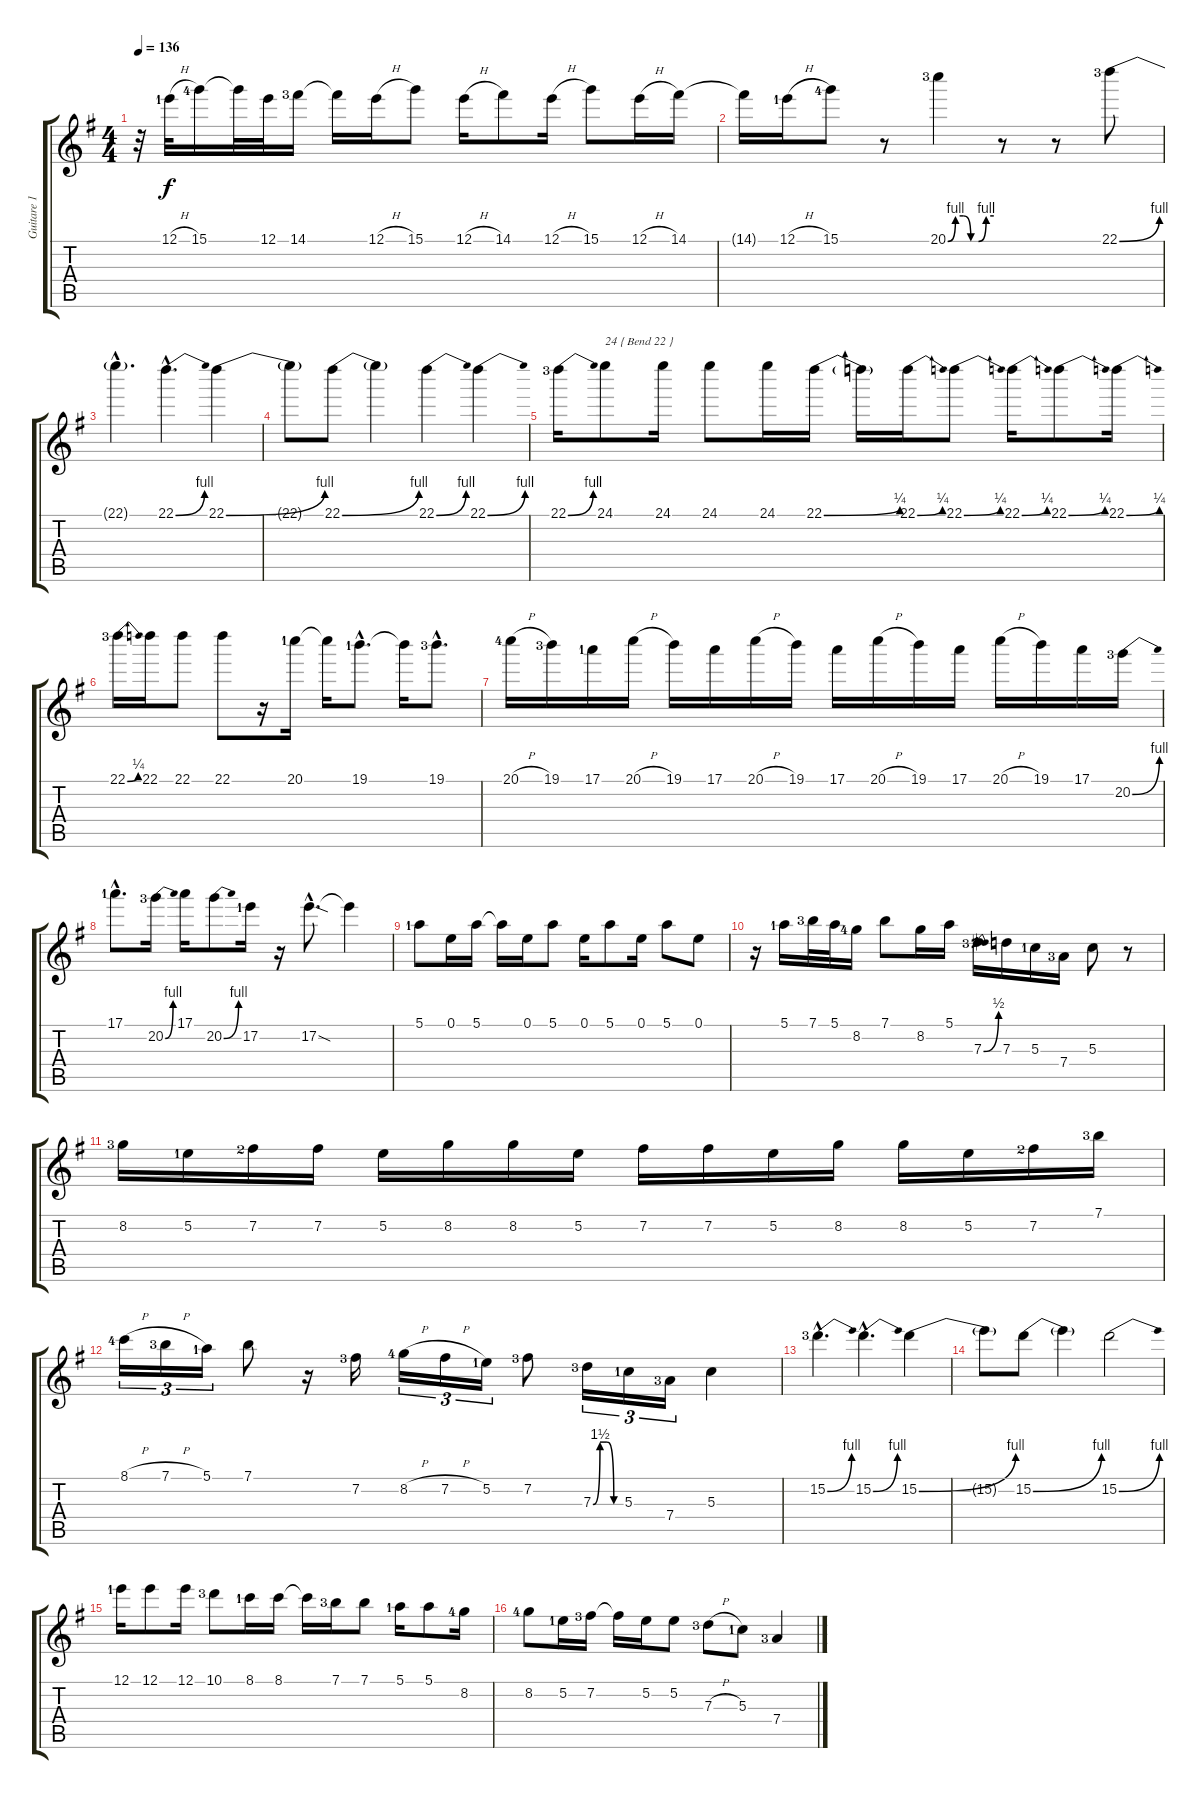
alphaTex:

\track ("Guitare 1" "Guitare 1") {instrument distortionguitar}
\staff {score tabs}
\tuning (E4 B3 G3 D3 A2 E2) {hide}
\ts (4 4)
\tempo 136
\clef g2
\ks g
r.32{dy f} 12.1{h lf 2}.32 15.1{lf 5}.16 15.1{t}.32 12.1.32 14.1{lf 4}.16 14.1{t}.16 12.1{h}.16 15.1.8 12.1{h}.16 14.1.8 12.1{h}.16 15.1.8 12.1{h}.16 14.1.16 |
14.1{t}.16 12.1{h lf 2}.16 15.1{lf 5}.8 r.8 20.1{be (custom 0 0 10 4 20 4 30 0 40 0 50 4 60 4) lf 4}.4 r.8 r.8 22.1{be (bend 0 0 60 4) lf 4}.8 |
22.1{hac t}.4{d} 22.1{be (bend 0 0 60 4) hac}.4{d} 22.1{be (bend 0 0 60 4)}.4 |
22.1{t}.8 22.1{be (bend 0 0 60 4)}.8 22.1{t}.4 22.1{be (bend 0 0 60 4)}.4 22.1{be (bend 0 0 60 4)}.4 |
22.1{be (bend 0 0 60 4) lf 4}.16 24.1.8{txt "24 { Bend 22 }"} 24.1.16 24.1.8 24.1.16 22.1{be (bend 0 0 60 1)}.16 22.1{t}.16 22.1{be (bend 0 0 60 1)}.16 22.1{be (bend 0 0 60 1)}.8 22.1{be (bend 0 0 60 1)}.16 22.1{be (bend 0 0 60 1)}.8 22.1{be (bend 0 0 60 1)}.16 |
22.1{be (bend 0 0 60 1) lf 4}.16 22.1.16 22.1.8 22.1.8 r.16 20.1{lf 2}.16 20.1{t}.16 19.1{hac lf 2}.8{d} 19.1{t}.16 19.1{hac lf 4}.8{d} |
20.1{h lf 5}.16 19.1{lf 4}.16 17.1{lf 2}.16 20.1{h}.16 19.1.16 17.1.16 20.1{h}.16 19.1.16 17.1.16 20.1{h}.16 19.1.16 17.1.16 20.1{h}.16 19.1.16 17.1.16 20.2{be (bend 0 0 60 4) lf 4}.16 |
17.1{hac lf 2}.8{d} 20.2{be (bend 0 0 60 4) lf 4}.16 17.1.16 20.2{be (bend 0 0 60 4)}.8 17.2{lf 2}.16 r.16 17.2{sod hac}.8{d} 17.2{t}.4 |
5.1{lf 2}.8 0.1.16 5.1.16 5.1{t}.16 0.1.16 5.1.8 0.1.16 5.1.8 0.1.16 5.1.8 0.1.8 |
r.16 5.1{lf 2}.16 7.1{lf 4}.32 5.1.32 8.2{lf 5}.16 7.1.8 8.2.16 5.1.16 7.3{be (bend 0 0 60 2) lf 4}.16 7.3.16 5.3{lf 2}.16 7.4{lf 4}.16 5.3.8 r.8 |
8.2{lf 4}.16 5.2{lf 2}.16 7.2{lf 3}.16 7.2.16 5.2.16 8.2.16 8.2.16 5.2.16 7.2.16 7.2.16 5.2.16 8.2.16 8.2.16 5.2.16 7.2{lf 3}.16 7.1{lf 4}.16 |
8.1{h lf 5}.16{tu (3 2)} 7.1{h lf 4}.16{tu (3 2)} 5.1{lf 2}.16{tu (3 2)} 7.1.8 r.16 7.2{lf 4}.16 8.2{h lf 5}.16{tu (3 2)} 7.2{h}.16{tu (3 2)} 5.2{lf 2}.16{tu (3 2)} 7.2{lf 4}.8 7.3{be (custom 0 0 15 6 30 6 45 0 60 0) lf 4}.16{tu (3 2)} 5.3{lf 2}.16{tu (3 2)} 7.4{lf 4}.16{tu (3 2)} 5.3.4 |
15.2{be (bend 0 0 60 4) hac lf 4}.4{d} 15.2{be (bend 0 0 60 4) hac}.4{d} 15.2{be (bend 0 0 60 4)}.4 |
15.2{t}.8 15.2{be (bend 0 0 60 4)}.8 15.2{t}.4 15.2{be (bend 0 0 60 4)}.2 |
12.1{lf 2}.16 12.1.8 12.1.16 10.1{lf 4}.8 8.1{lf 2}.16 8.1.16 8.1{t}.16 7.1{lf 4}.16 7.1.8 5.1{lf 2}.16 5.1.8 8.2{lf 5}.16 |
8.2{lf 5}.8 5.2{lf 2}.16 7.2{lf 4}.16 7.2{t}.16 5.2.16 5.2.8 7.3{h lf 4}.8 5.3{lf 2}.8 7.4{lf 4}.4
